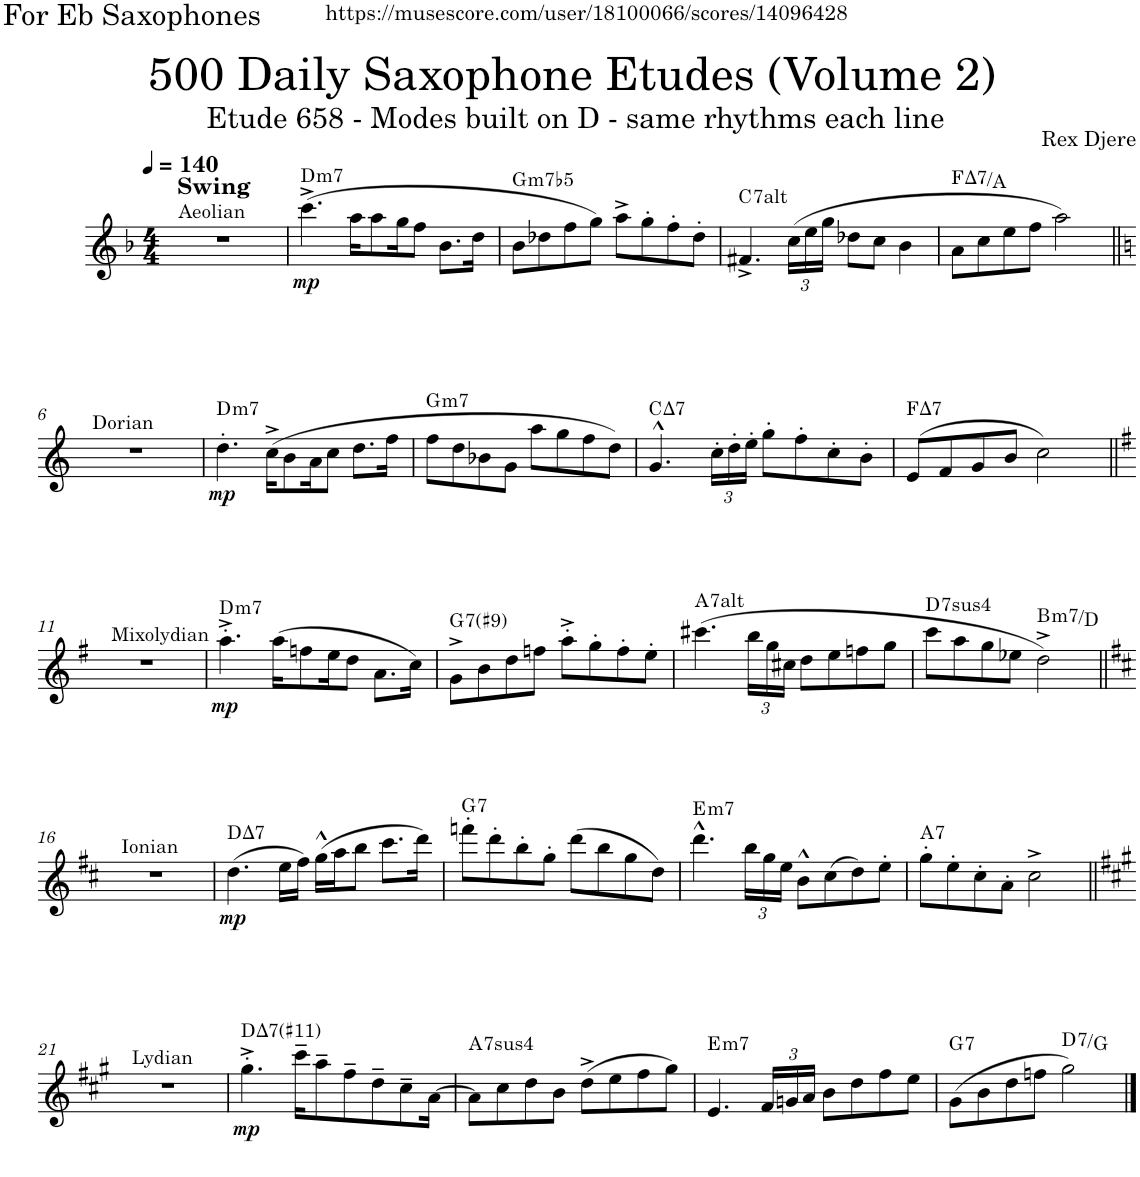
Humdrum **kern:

**kern	**dynam	**harte
*part1	*part1	*part1
*staff1	*staff1	*
*I"Alto Saxophone	*	*
*I'A. Sax.	*	*
*clefG2	*	*
*Trd5c9	*	*
*k[b-]	*	*
*M4/4	*	*
*MM140	*	*
=1	=1	=1
!LO:TX:a:t=Aeolian	!	!
!LO:TX:a:B:t=Swing	!	!
1r	.	.
=2	=2	=2
!	!LO:DY:b	!LO:H:kt=m7
(4.ccc^\	mp	D:min7
16aa\KL	.	.
8aa\	.	.
16gg\K	.	.
8ff\J	.	.
8.b-\L	.	.
16dd\Jk	.	.
=3	=3	=3
!	!	!LO:H:kt=m7b5
8b-\L	.	G:hdim7
8dd-X\	.	.
8ff\	.	.
8gg\J)	.	.
8aa^\L	.	.
8gg'\	.	.
8ff'\	.	.
8dd-'\J	.	.
=4	=4	=4
!	!	!LO:H:kt=7
4.f#X^/	.	C:(3,b5,#5,b7,b9,#9)
*Xbrackettup	*	*
(24cc\LL	.	.
24ee\	.	.
24gg\JJ	.	.
8dd-X\L	.	.
8cc\J	.	.
4b-\	.	.
=5	=5	=5
!	!	!LO:H:kt=7
8a\L	.	F:maj7/3
8cc\	.	.
8ee\	.	.
8ff\J	.	.
2aa\)	.	.
!!LO:LB:g=z
=6||	=6||	=6||
*k[]	*	*
!LO:TX:a:t=Dorian	!	!
1r	.	.
=7	=7	=7
!	!LO:DY:b	!LO:H:kt=m7
4.dd'\	mp	D:min7
(16cc^\KL	.	.
8b\	.	.
16a\K	.	.
8cc\J	.	.
8.dd\L	.	.
16ff\Jk	.	.
=8	=8	=8
!	!	!LO:H:kt=m7
8ff\L	.	G:min7
8dd\	.	.
8b-X\	.	.
8g\J	.	.
8aa\L	.	.
8gg\	.	.
8ff\	.	.
8dd\J)	.	.
=9	=9	=9
!	!	!LO:H:kt=7
4.g^^/	.	C:maj7
24cc'\LL	.	.
24dd'\	.	.
24ee'\JJ	.	.
8gg'\L	.	.
8ff'\	.	.
8cc'\	.	.
8b'\J	.	.
=10	=10	=10
!	!	!LO:H:kt=7
(8e/L	.	F:maj7
8f/	.	.
8g/	.	.
8b/J	.	.
2cc\)	.	.
!!LO:LB:g=z
=11||	=11||	=11||
*k[f#]	*	*
!LO:TX:a:t=Mixolydian	!	!
1r	.	.
=12	=12	=12
!	!LO:DY:b	!LO:H:kt=m7
4.aa^'\	mp	D:min7
(16aa\KL	.	.
8ffn\	.	.
16ee\K	.	.
8dd\J	.	.
8.a\L	.	.
16cc\Jk)	.	.
=13	=13	=13
!	!	!LO:H:kt=7
8g^\L	.	G:7(#9)
8b\	.	.
8dd\	.	.
8ffn\J	.	.
8aa'^\L	.	.
8gg'\	.	.
8ff'\	.	.
8ee'\J	.	.
=14	=14	=14
!	!	!LO:H:kt=7
(4.ccc#X\	.	A:(3,b5,#5,b7,b9,#9)
24bb\LL	.	.
24gg\	.	.
24cc#X\JJ	.	.
8dd\L	.	.
8ee\	.	.
8ffn\	.	.
8gg\J	.	.
=15	=15	=15
!	!	!LO:H:kt=74
8ccc\L	.	D:sus4(7)
8aa\	.	.
8gg\	.	.
8ee-X\J	.	.
!	!	!LO:H:kt=m7
2dd^\)	.	B:min7/b3
!!LO:LB:g=z
=16||	=16||	=16||
*k[f#c#]	*	*
!LO:TX:a:t=Ionian	!	!
1r	.	.
=17	=17	=17
!	!LO:DY:b	!LO:H:kt=7
(4.dd\	mp	D:maj7
16ee\LL	.	.
16ff#\JJ)	.	.
(16gg^^\LL	.	.
16aa\J	.	.
8bb\J	.	.
8.ccc#\L	.	.
16ddd\Jk)	.	.
=18	=18	=18
!	!	!LO:H:kt=7
8fffn'\L	.	G:7
8ddd'\	.	.
8bb'\	.	.
8gg'\J	.	.
(8ddd\L	.	.
8bb\	.	.
8gg\	.	.
8dd\J)	.	.
=19	=19	=19
!	!	!LO:H:kt=m7
4.ddd^^\	.	E:min7
24bb\LL	.	.
24gg\	.	.
24ee\JJ	.	.
8b^^\L	.	.
(8cc#\	.	.
8dd\)	.	.
8ee'\J	.	.
=20	=20	=20
!	!	!LO:H:kt=7
8gg'\L	.	A:7
8ee'\	.	.
8cc#'\	.	.
8a'\J	.	.
2cc#^\	.	.
!!LO:LB:g=z
=21||	=21||	=21||
*k[f#c#g#]	*	*
!LO:TX:a:t=Lydian	!	!
1r	.	.
=22	=22	=22
!	!LO:DY:b	!LO:H:kt=7
4.gg#'^\	mp	D:maj7(#11)
16ccc#~\KL	.	.
8aa~\	.	.
8ff#~\	.	.
8dd~\	.	.
8cc#~\	.	.
[16a\Jk	.	.
=23	=23	=23
!	!	!LO:H:kt=74
8a\L]	.	A:sus4(7)
8cc#\	.	.
8dd\	.	.
8b\J	.	.
(8dd^\L	.	.
8ee\	.	.
8ff#\	.	.
8gg#\J)	.	.
=24	=24	=24
!	!	!LO:H:kt=m7
4.e/	.	E:min7
24f#/LL	.	.
24gn/	.	.
24a/JJ	.	.
8b\L	.	.
8dd\	.	.
8ff#\	.	.
8ee\J	.	.
=25	=25	=25
!	!	!LO:H:kt=7
(8g#\L	.	G:7
8b\	.	.
8dd\	.	.
8ffn\J	.	.
!	!	!LO:H:kt=7
2gg#\)	.	D:7/4
==	==	==
*-	*-	*-
